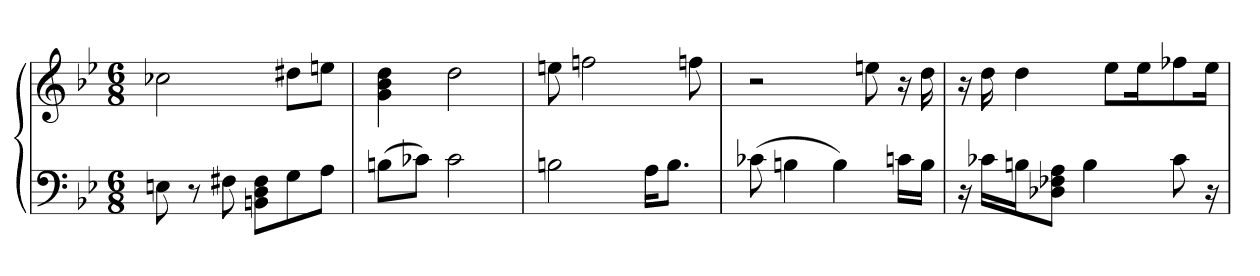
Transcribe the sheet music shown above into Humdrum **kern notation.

**kern	**kern
*part1	*part1
*staff2	*staff1
*clefF4	*clefG2
*k[b-e-]	*k[b-e-]
*M6/8	*M6/8
=1	=1
8En	2cc-X
8r	.
8F#X	.
8BBn\ 8D\ 8F#\L	.
8G\	8dd#X\L
8A\J	8een\J
=2	=2
(8Bn\L	4g 4b- 4dd
8c-X\J)	.
2c-	2dd
=3	=3
2Bn	8een
.	2ffn
16A\KL	.
8.B\J	.
.	8ffn
=4	=4
(8c-X	2r
4Bn	.
4B)	.
.	8een
16cn\LL	16r
16B\JJ	16dd
=5	=5
16r	16r
16c-X\LL	16dd
16Bn\J	4dd
8D-X\ 8F-X\ 8A\J	.
4B	.
.	8ee-\L
.	16ee-\K
8c-	8ff-X\
16r	16ee-\Jk
=	=
*-	*-
